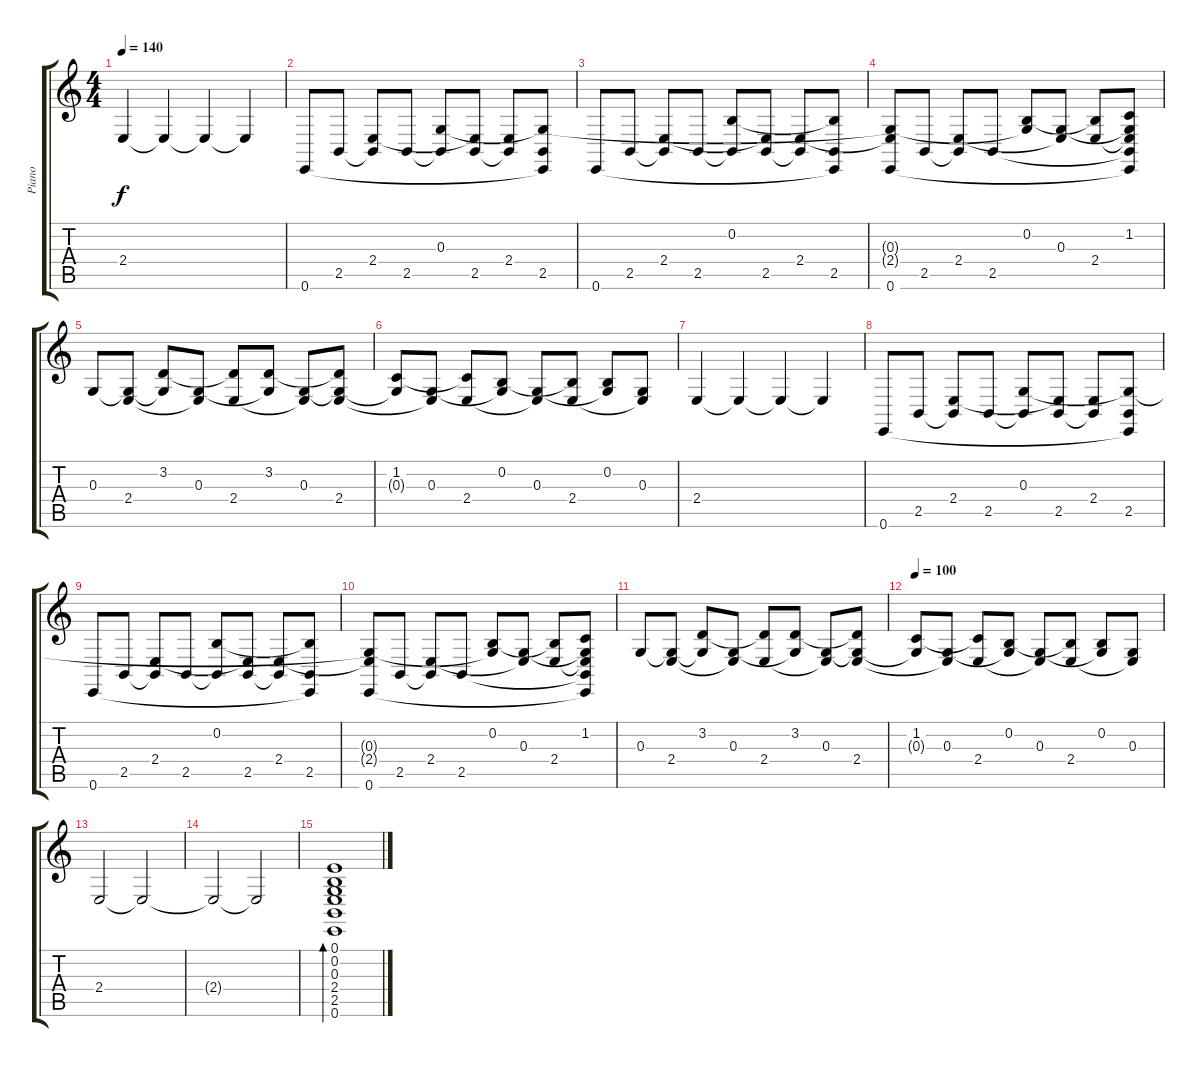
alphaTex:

\track ("Piano" "Piano") {instrument acousticgrandpiano}
\staff {score tabs}
\tuning (E4 B3 G3 D3 A2 E2) {hide}
\ts (4 4)
\tempo 140
\clef g2
\ks c
2.4.4{dy f} 2.4{t}.4 2.4{t}.4 2.4{t}.4 |
0.6.8 2.5.8 (2.4 2.5{t}).8 2.5.8 (0.3 2.5{t}).8 (2.4{t} 2.5).8 (2.4 2.5{t}).8 (0.3{t} 2.5 0.6{t}).8 |
0.6.8 2.5.8 (2.4 2.5{t}).8 2.5.8 (0.2 2.5{t}).8 (2.4{t} 2.5).8 (2.4 2.5{t}).8 (0.2{t} 2.5 0.6{t}).8 |
(0.3{t} 2.4{t} 0.6).8 2.5.8 (2.4 2.5{t}).8 2.5.8 (0.2 0.3{t}).8 (0.3 2.4{t}).8 (0.2{t} 2.4).8 (1.2 0.3{t} 2.4{t} 2.5{t} 0.6{t}).8 |
0.3.8 (0.3{t} 2.4).8 (3.2 0.3{t}).8 (0.3 2.4{t}).8 (3.2{t} 2.4).8 (3.2 0.3{t}).8 (0.3 2.4{t}).8 (3.2{t} 0.3{t} 2.4).8 |
(1.2 0.3{t}).8 (0.3 2.4{t}).8 (1.2{t} 2.4).8 (0.2 0.3{t}).8 (0.3 2.4{t}).8 (0.2{t} 2.4).8 (0.2 0.3{t}).8 (0.3 2.4{t}).8 |
2.4.4 2.4{t}.4 2.4{t}.4 2.4{t}.4 |
0.6.8 2.5.8 (2.4 2.5{t}).8 2.5.8 (0.3 2.5{t}).8 (2.4{t} 2.5).8 (2.4 2.5{t}).8 (0.3{t} 2.5 0.6{t}).8 |
0.6.8 2.5.8 (2.4 2.5{t}).8 2.5.8 (0.2 2.5{t}).8 (2.4{t} 2.5).8 (2.4 2.5{t}).8 (0.2{t} 2.5 0.6{t}).8 |
(0.3{t} 2.4{t} 0.6).8 2.5.8 (2.4 2.5{t}).8 2.5.8 (0.2 0.3{t}).8 (0.3 2.4{t}).8 (0.2{t} 2.4).8 (1.2 0.3{t} 2.4{t} 2.5{t} 0.6{t}).8 |
0.3.8 (0.3{t} 2.4).8 (3.2 0.3{t}).8 (0.3 2.4{t}).8 (3.2{t} 2.4).8 (3.2 0.3{t}).8 (0.3 2.4{t}).8 (3.2{t} 0.3{t} 2.4).8 |
\tempo 100
(1.2 0.3{t}).8 (0.3 2.4{t}).8 (1.2{t} 2.4).8 (0.2 0.3{t}).8 (0.3 2.4{t}).8 (0.2{t} 2.4).8 (0.2 0.3{t}).8 (0.3 2.4{t}).8 |
2.4.2 2.4{t}.2 |
2.4{t}.2 2.4{t}.2 |
(0.1 0.2 0.3 2.4 2.5 0.6).1{bd 240}
